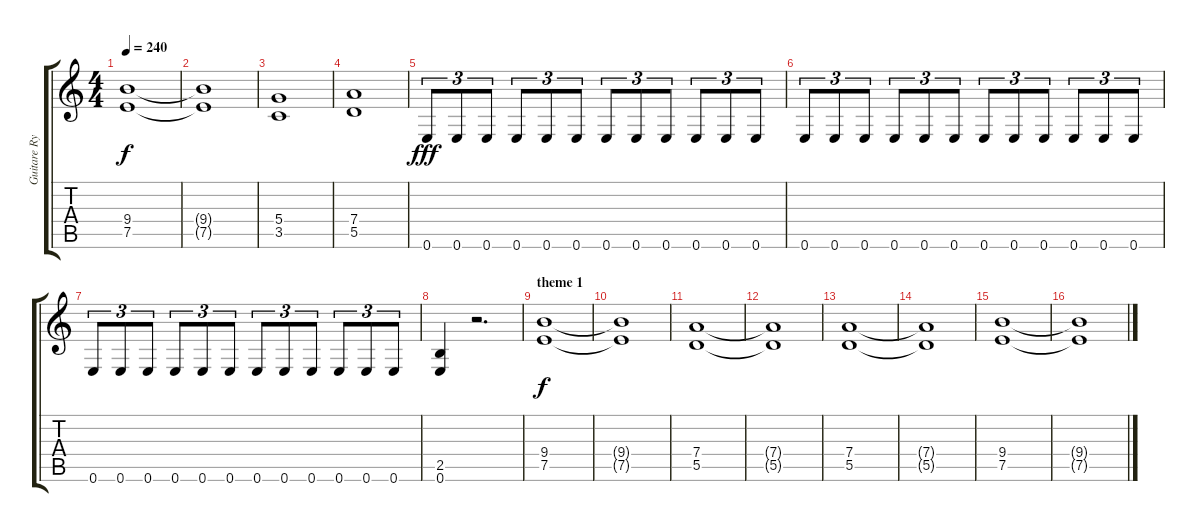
\track ("Guitare Rythme" "Guitare Ry") {instrument overdrivenguitar}
\staff {score tabs}
\tuning (E4 B3 G3 D3 A2 E2) {hide}
\ts (4 4)
\tempo 240
\clef g2
\ks c
(9.4 7.5).1{dy f} |
(9.4{t} 7.5{t}).1 |
(5.4 3.5).1 |
(7.4 5.5).1 |
0.6.8{tu (3 2) dy fff} 0.6.8{tu (3 2)} 0.6.8{tu (3 2)} 0.6.8{tu (3 2)} 0.6.8{tu (3 2)} 0.6.8{tu (3 2)} 0.6.8{tu (3 2)} 0.6.8{tu (3 2)} 0.6.8{tu (3 2)} 0.6.8{tu (3 2)} 0.6.8{tu (3 2)} 0.6.8{tu (3 2)} |
0.6.8{tu (3 2)} 0.6.8{tu (3 2)} 0.6.8{tu (3 2)} 0.6.8{tu (3 2)} 0.6.8{tu (3 2)} 0.6.8{tu (3 2)} 0.6.8{tu (3 2)} 0.6.8{tu (3 2)} 0.6.8{tu (3 2)} 0.6.8{tu (3 2)} 0.6.8{tu (3 2)} 0.6.8{tu (3 2)} |
0.6.8{tu (3 2)} 0.6.8{tu (3 2)} 0.6.8{tu (3 2)} 0.6.8{tu (3 2)} 0.6.8{tu (3 2)} 0.6.8{tu (3 2)} 0.6.8{tu (3 2)} 0.6.8{tu (3 2)} 0.6.8{tu (3 2)} 0.6.8{tu (3 2)} 0.6.8{tu (3 2)} 0.6.8{tu (3 2)} |
(2.5 0.6).4 r.2{d} |
\section ("" "theme 1")
(9.4 7.5).1{dy f} |
(9.4{t} 7.5{t}).1 |
(7.4 5.5).1 |
(7.4{t} 5.5{t}).1 |
(7.4 5.5).1 |
(7.4{t} 5.5{t}).1 |
(9.4 7.5).1 |
(9.4{t} 7.5{t}).1
